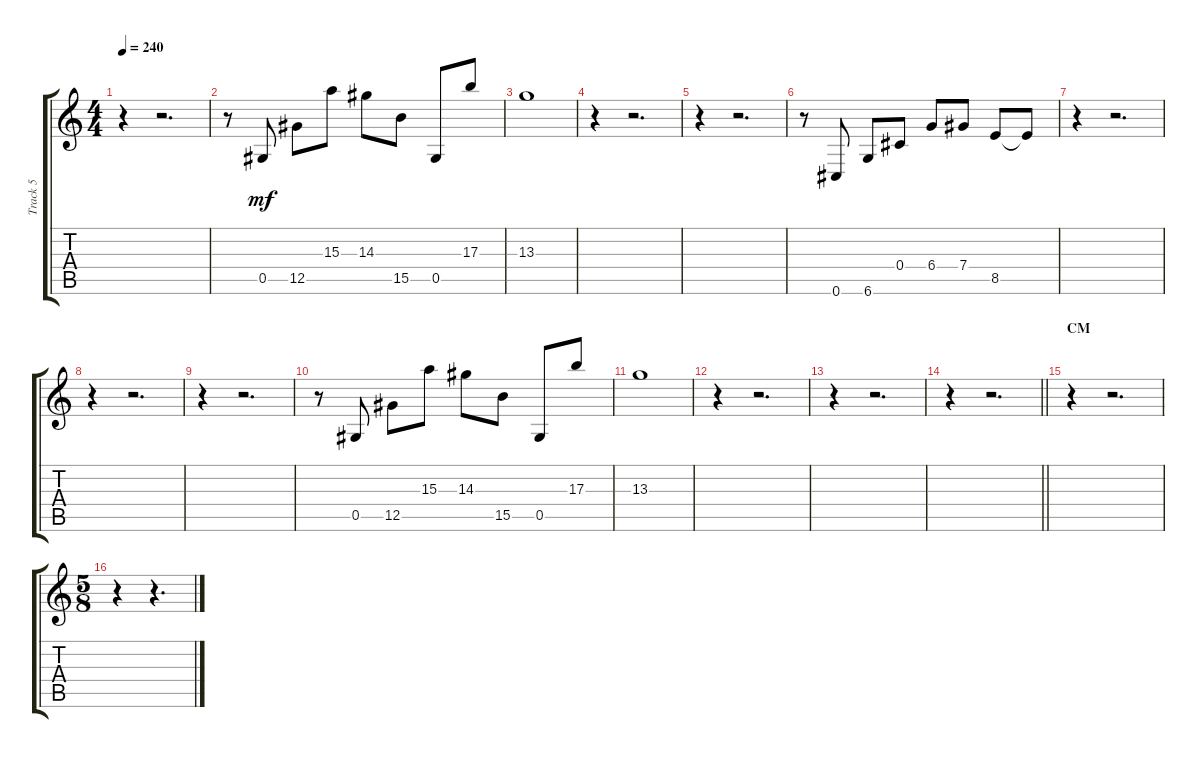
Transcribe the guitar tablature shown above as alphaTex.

\track ("Track 5" "Track 5") {instrument overdrivenguitar}
\staff {score tabs}
\tuning (Eb4 Bb3 Gb3 Db3 Ab2 Db2) {hide}
\ts (4 4)
\tempo 240
\clef g2
\ks c
r.4{dy mf} r.2{d} |
r.8 0.5.8 12.5.8 15.3.8 14.3.8 15.5.8 0.5.8 17.3.8 |
13.3.1 |
r.4 r.2{d} |
r.4 r.2{d} |
r.8 0.6.8 6.6.8 0.4.8 6.4.8 7.4.8 8.5.8 8.5{t}.8 |
r.4 r.2{d} |
r.4 r.2{d} |
r.4 r.2{d} |
r.8 0.5.8 12.5.8 15.3.8 14.3.8 15.5.8 0.5.8 17.3.8 |
13.3.1 |
r.4 r.2{d} |
r.4 r.2{d} |
\barLineRight lightlight
r.4 r.2{d} |
\section ("" "CM")
r.4 r.2{d} |
\ts (5 8)
r.4 r.4{d}
